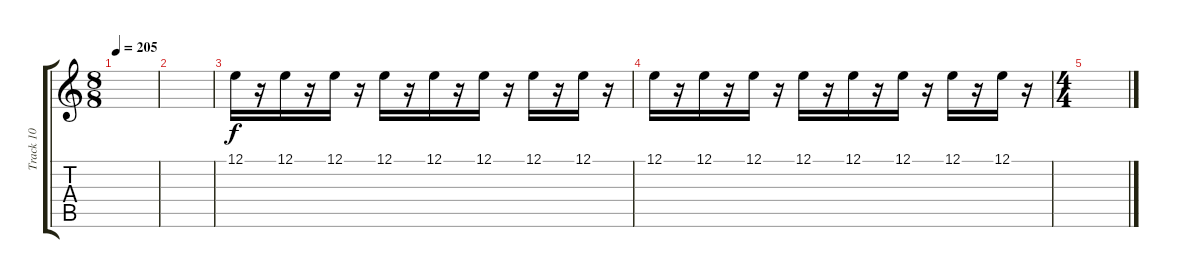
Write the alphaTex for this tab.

\track ("Track 10" "Track 10") {instrument brasssection}
\staff {score tabs}
\tuning (E4 B3 G3 D3 A2 E2) {hide}
\ts (8 8)
\tempo 205
\clef g2
\ks c
|
|
12.1.16 r.16 12.1.16 r.16 12.1.16 r.16 12.1.16 r.16 12.1.16 r.16 12.1.16 r.16 12.1.16 r.16 12.1.16 r.16 |
12.1.16 r.16 12.1.16 r.16 12.1.16 r.16 12.1.16 r.16 12.1.16 r.16 12.1.16 r.16 12.1.16 r.16 12.1.16 r.16 |
\ts (4 4)
